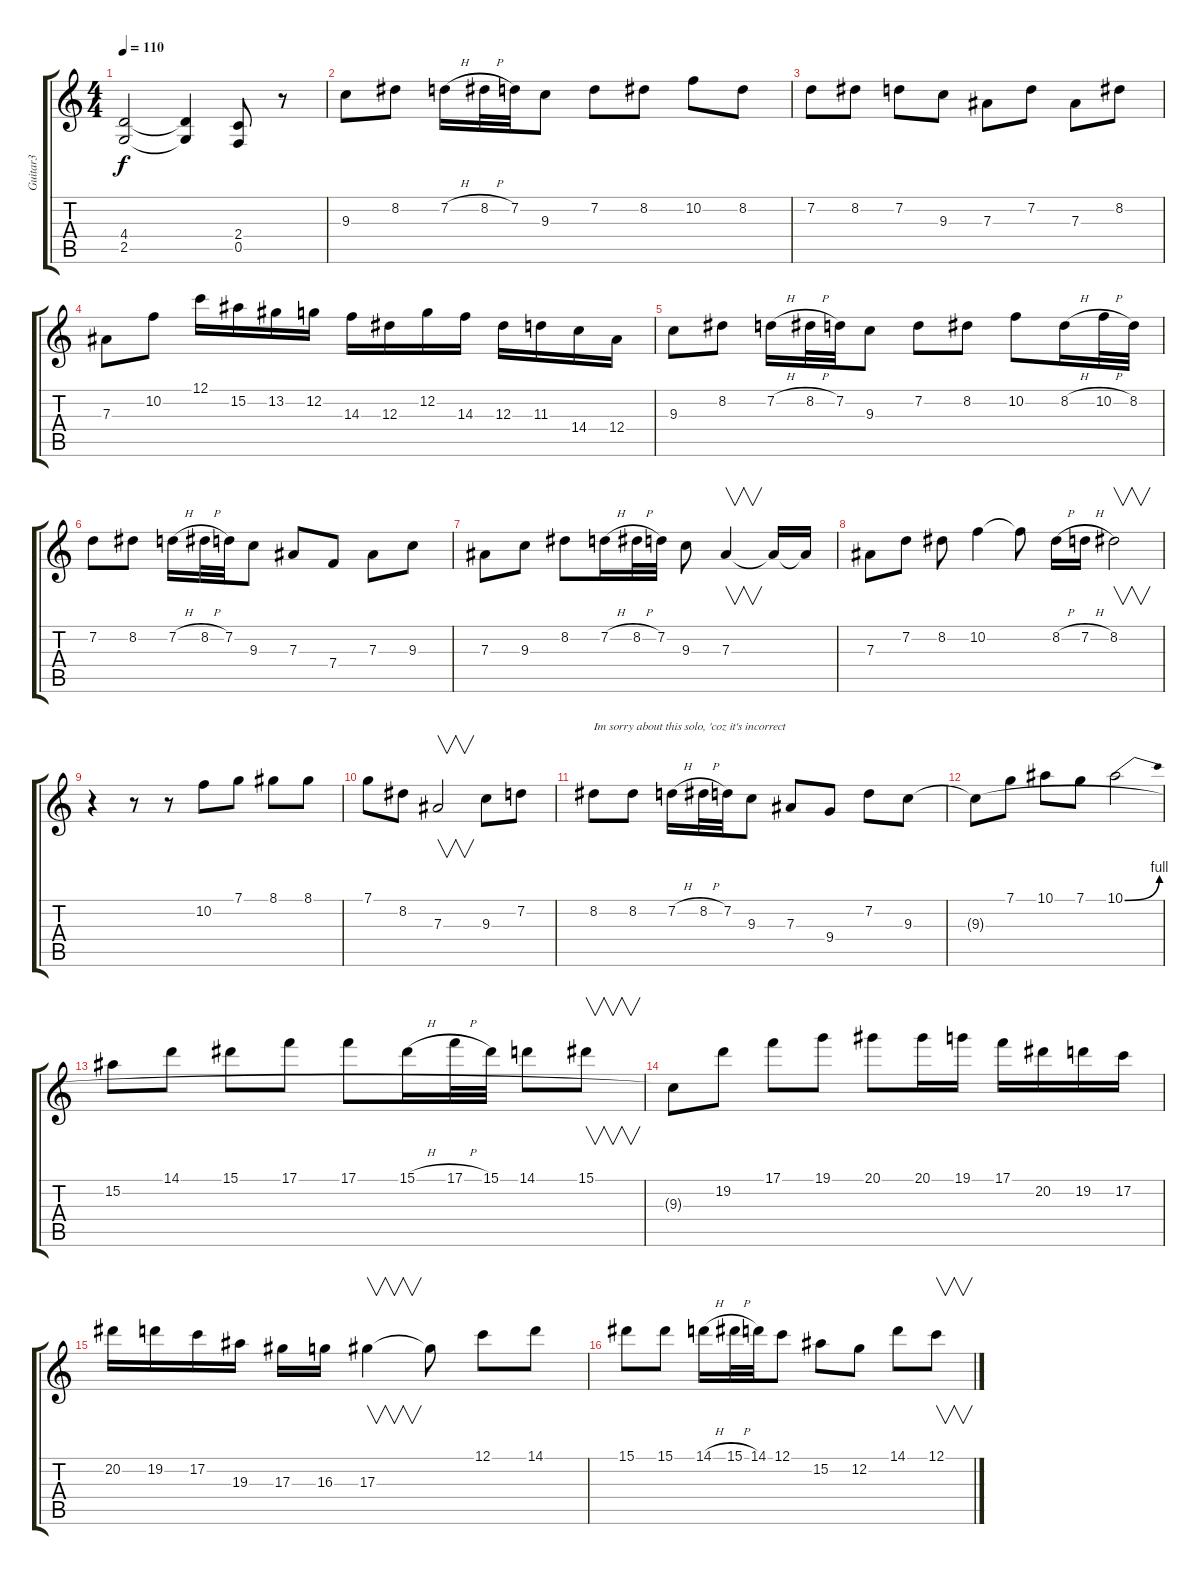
\track ("Guitar3" "Guitar3") {instrument distortionguitar}
\staff {score tabs}
\tuning (C4 G3 Eb3 Bb2 F2 C2) {hide}
\ts (4 4)
\tempo 110
\clef g2
\ks c
(4.4 2.5).2{dy f} (4.4{t} 2.5{t}).4 (2.4 0.5).8 r.8 |
9.3.8 8.2.8 7.2{h}.16 8.2{h}.32 7.2.32 9.3.8 7.2.8 8.2.8 10.2.8 8.2.8 |
7.2.8 8.2.8 7.2.8 9.3.8 7.3.8 7.2.8 7.3.8 8.2.8 |
7.3.8 10.2.8 12.1.16 15.2.16 13.2.16 12.2.16 14.3.16 12.3.16 12.2.16 14.3.16 12.3.16 11.3.16 14.4.16 12.4.16 |
9.3.8 8.2.8 7.2{h}.16 8.2{h}.32 7.2.32 9.3.8 7.2.8 8.2.8 10.2.8 8.2{h}.16 10.2{h}.32 8.2.32 |
7.2.8 8.2.8 7.2{h}.16 8.2{h}.32 7.2.32 9.3.8 7.3.8 7.4.8 7.3.8 9.3.8 |
7.3.8 9.3.8 8.2.8 7.2{h}.16 8.2{h}.32 7.2.32 9.3.8 7.3.4{v} 7.3{t}.16 7.3{t}.16 |
7.3.8 7.2.8 8.2.8 10.2.4 10.2{t}.8 8.2{h}.16 7.2{h}.16 8.2.2{v} |
r.4 r.8 r.8 10.2.8 7.1.8 8.1.8 8.1.8 |
7.1.8 8.2.8 7.3.2{v} 9.3.8 7.2.8 |
8.2.8{txt "Im sorry about this solo, 'coz it's incorrect"} 8.2.8 7.2{h}.16 8.2{h}.32 7.2.32 9.3.8 7.3.8 9.4.8 7.2.8 9.3.8 |
9.3{t}.8 7.1.8 10.1.8 7.1.8 10.1{be (bend 0 0 60 4)}.2 |
15.2.8 14.1.8 15.1.8 17.1.8 17.1.8 15.1{h}.16 17.1{h}.32 15.1.32 14.1.8 15.1.8{v} |
9.3{t}.8 19.2.8 17.1.8 19.1.8 20.1.8 20.1.16 19.1.16 17.1.16 20.2.16 19.2.16 17.2.16 |
20.2.16 19.2.16 17.2.16 19.3.16 17.3.16 16.3.16 17.3.4{v} 17.3{t}.8 12.1.8 14.1.8 |
15.1.8 15.1.8 14.1{h}.16 15.1{h}.32 14.1.32 12.1.8 15.2.8 12.2.8 14.1.8 12.1.8{v}
